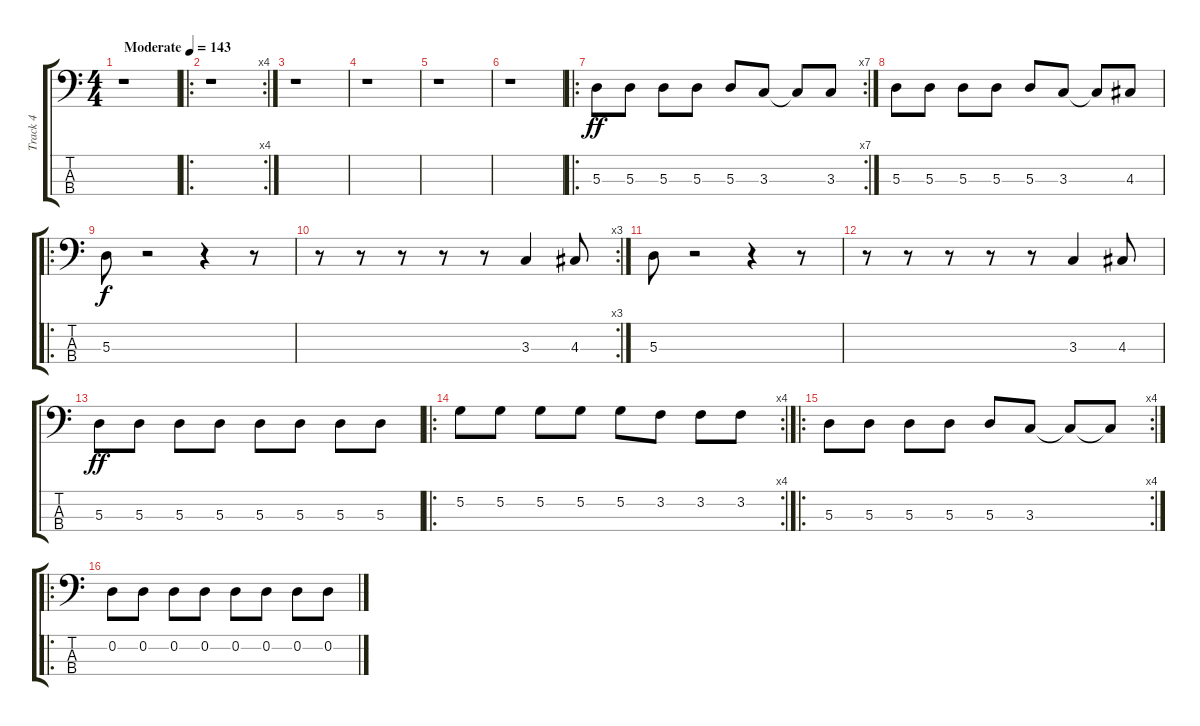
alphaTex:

\track ("Track 4" "Track 4") {instrument electricbasspick}
\staff {score tabs}
\tuning (G2 D2 A1 E1) {hide}
\ts (4 4)
\tempo (143 "Moderate")
\clef f4
\ks c
r.1{dy ff instrument electricbasspick} |
\ro
\rc 4
r.1 |
r.1 |
r.1 |
r.1 |
r.1 |
\ro
\rc 7
5.3.8 5.3.8 5.3.8 5.3.8 5.3.8 3.3.8 3.3{t}.8 3.3.8 |
5.3.8 5.3.8 5.3.8 5.3.8 5.3.8 3.3.8 3.3{t}.8 4.3.8 |
\ro
5.3.8{dy f} r.2 r.4 r.8 |
\rc 3
r.8 r.8 r.8 r.8 r.8 3.3.4 4.3.8 |
5.3.8 r.2 r.4 r.8 |
r.8 r.8 r.8 r.8 r.8 3.3.4 4.3.8 |
5.3.8{dy ff} 5.3.8 5.3.8 5.3.8 5.3.8 5.3.8 5.3.8 5.3.8 |
\ro
\rc 4
5.2.8 5.2.8 5.2.8 5.2.8 5.2.8 3.2.8 3.2.8 3.2.8 |
\ro
\rc 4
5.3.8 5.3.8 5.3.8 5.3.8 5.3.8 3.3.8 3.3{t}.8 3.3{t}.8 |
\ro
0.2.8 0.2.8 0.2.8 0.2.8 0.2.8 0.2.8 0.2.8 0.2.8
